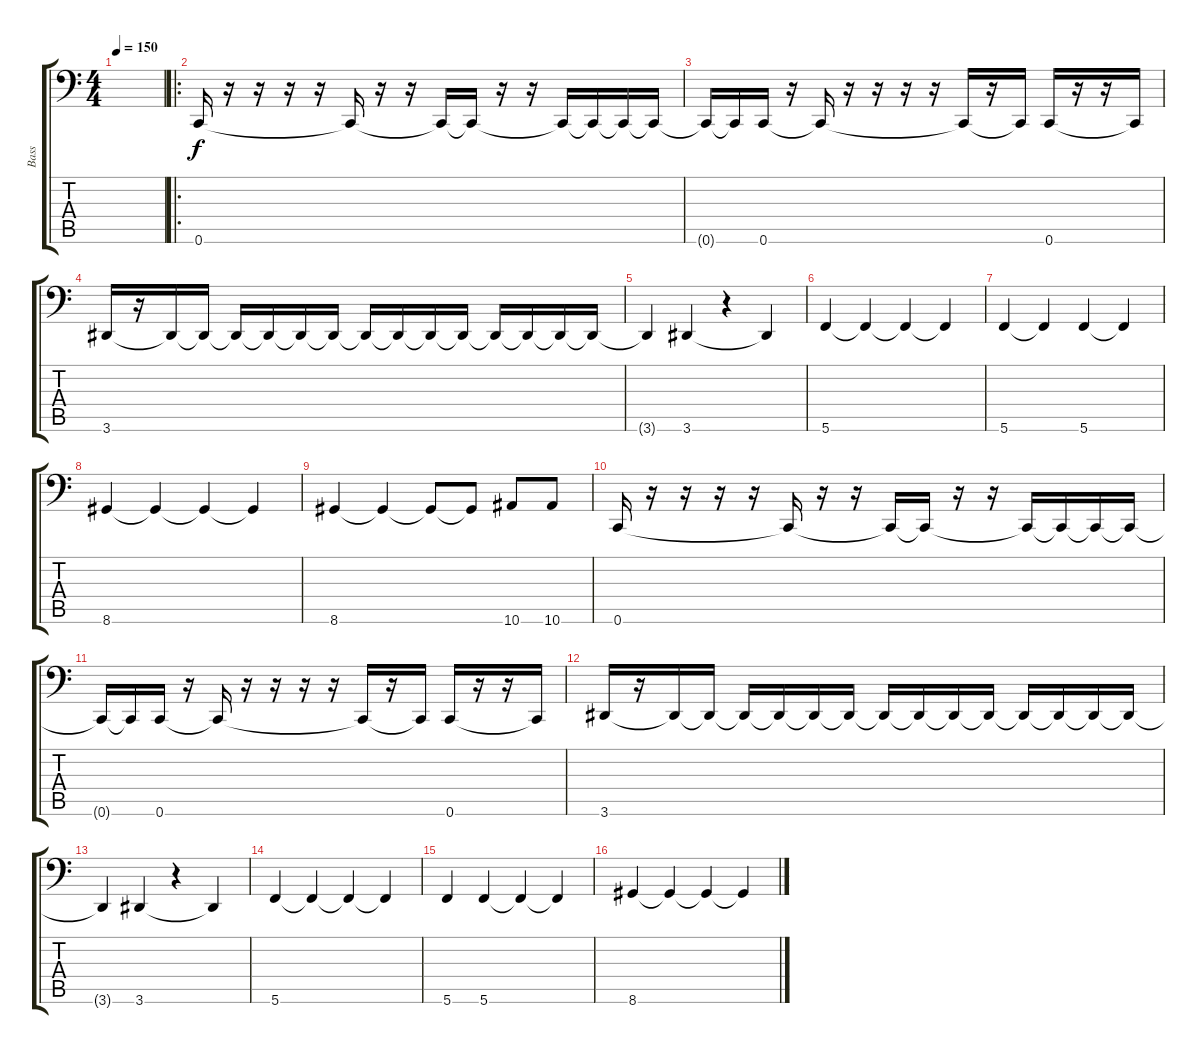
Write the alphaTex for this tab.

\track ("Bass" "Bass") {instrument electricbassfinger}
\staff {score tabs}
\tuning (D3 A2 F2 C2 G1 C1) {hide}
\ts (4 4)
\tempo 150
\clef f4
\ks c
|
\ro
0.6.16 r.16 r.16 r.16 r.16 0.6{t}.16 r.16 r.16 0.6{t}.16 0.6{t}.16 r.16 r.16 0.6{t}.16 0.6{t}.16 0.6{t}.16 0.6{t}.16 |
0.6{t}.16 0.6{t}.16 0.6.16 r.16 0.6{t}.16 r.16 r.16 r.16 r.16 0.6{t}.16 r.16 0.6{t}.16 0.6.16 r.16 r.16 0.6{t}.16 |
3.6.16 r.16 3.6{t}.16 3.6{t}.16 3.6{t}.16 3.6{t}.16 3.6{t}.16 3.6{t}.16 3.6{t}.16 3.6{t}.16 3.6{t}.16 3.6{t}.16 3.6{t}.16 3.6{t}.16 3.6{t}.16 3.6{t}.16 |
3.6{t}.4 3.6.4 r.4 3.6{t}.4 |
5.6.4 5.6{t}.4 5.6{t}.4 5.6{t}.4 |
5.6.4 5.6{t}.4 5.6.4 5.6{t}.4 |
8.6.4 8.6{t}.4 8.6{t}.4 8.6{t}.4 |
8.6.4 8.6{t}.4 8.6{t}.8 8.6{t}.8 10.6.8 10.6.8 |
0.6.16 r.16 r.16 r.16 r.16 0.6{t}.16 r.16 r.16 0.6{t}.16 0.6{t}.16 r.16 r.16 0.6{t}.16 0.6{t}.16 0.6{t}.16 0.6{t}.16 |
0.6{t}.16 0.6{t}.16 0.6.16 r.16 0.6{t}.16 r.16 r.16 r.16 r.16 0.6{t}.16 r.16 0.6{t}.16 0.6.16 r.16 r.16 0.6{t}.16 |
3.6.16 r.16 3.6{t}.16 3.6{t}.16 3.6{t}.16 3.6{t}.16 3.6{t}.16 3.6{t}.16 3.6{t}.16 3.6{t}.16 3.6{t}.16 3.6{t}.16 3.6{t}.16 3.6{t}.16 3.6{t}.16 3.6{t}.16 |
3.6{t}.4 3.6.4 r.4 3.6{t}.4 |
5.6.4 5.6{t}.4 5.6{t}.4 5.6{t}.4 |
5.6.4 5.6.4 5.6{t}.4 5.6{t}.4 |
8.6.4 8.6{t}.4 8.6{t}.4 8.6{t}.4
